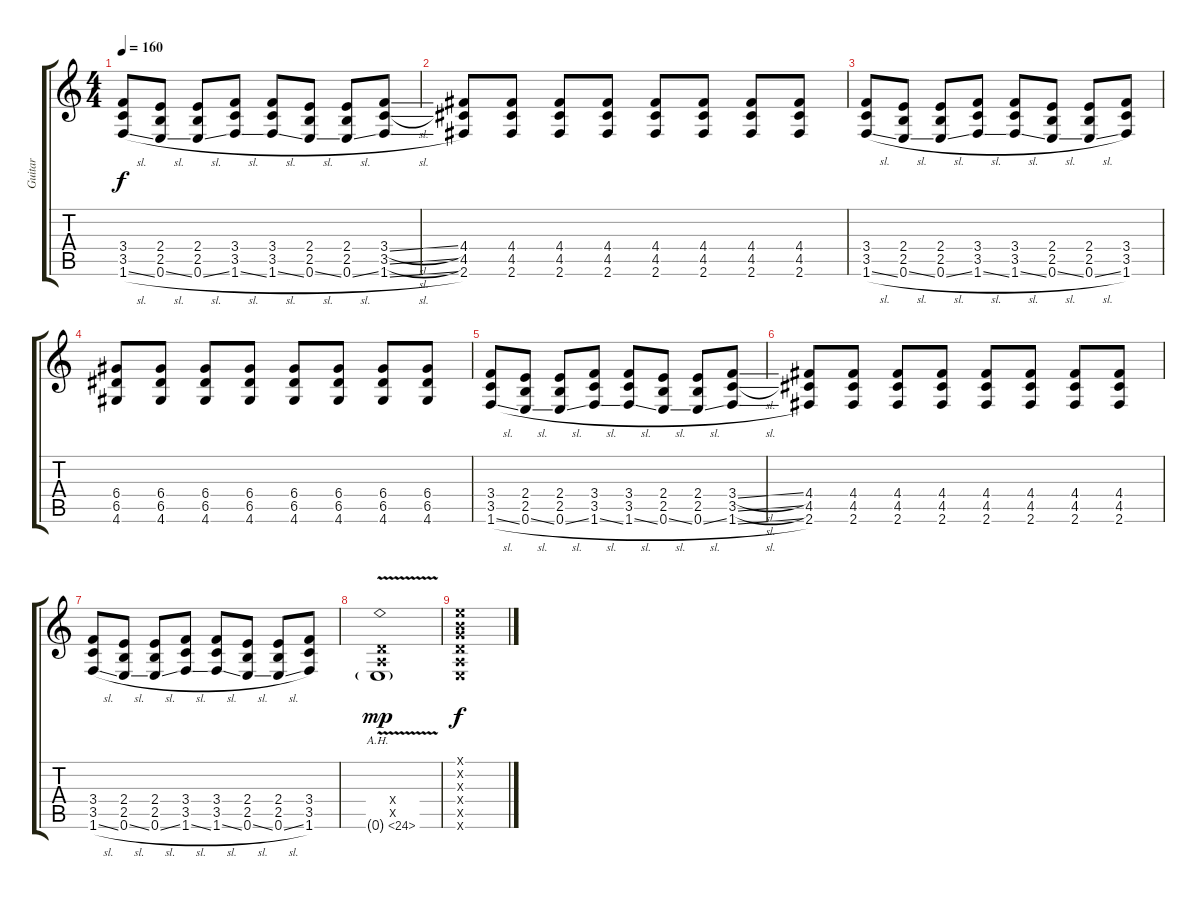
\track ("Guitar" "Guitar") {instrument distortionguitar}
\staff {score tabs}
\tuning (E4 B3 G3 D3 A2 E2) {hide}
\ts (4 4)
\tempo 160
\clef g2
\ks c
(3.4 3.5 1.6{sl}).8{dy f} (2.4 2.5 0.6{sl}).8 (2.4 2.5 0.6{sl}).8 (3.4 3.5 1.6{sl}).8 (3.4 3.5 1.6{sl}).8 (2.4 2.5 0.6{sl}).8 (2.4 2.5 0.6{sl}).8 (3.4{sl} 3.5{sl} 1.6{sl}).8 |
(4.4 4.5 2.6).8 (4.4 4.5 2.6).8 (4.4 4.5 2.6).8 (4.4 4.5 2.6).8 (4.4 4.5 2.6).8 (4.4 4.5 2.6).8 (4.4 4.5 2.6).8 (4.4 4.5 2.6).8 |
(3.4 3.5 1.6{sl}).8 (2.4 2.5 0.6{sl}).8 (2.4 2.5 0.6{sl}).8 (3.4 3.5 1.6{sl}).8 (3.4 3.5 1.6{sl}).8 (2.4 2.5 0.6{sl}).8 (2.4 2.5 0.6{sl}).8 (3.4 3.5 1.6).8 |
(6.4 6.5 4.6).8 (6.4 6.5 4.6).8 (6.4 6.5 4.6).8 (6.4 6.5 4.6).8 (6.4 6.5 4.6).8 (6.4 6.5 4.6).8 (6.4 6.5 4.6).8 (6.4 6.5 4.6).8 |
(3.4 3.5 1.6{sl}).8 (2.4 2.5 0.6{sl}).8 (2.4 2.5 0.6{sl}).8 (3.4 3.5 1.6{sl}).8 (3.4 3.5 1.6{sl}).8 (2.4 2.5 0.6{sl}).8 (2.4 2.5 0.6{sl}).8 (3.4{sl} 3.5{sl} 1.6{sl}).8 |
(4.4 4.5 2.6).8 (4.4 4.5 2.6).8 (4.4 4.5 2.6).8 (4.4 4.5 2.6).8 (4.4 4.5 2.6).8 (4.4 4.5 2.6).8 (4.4 4.5 2.6).8 (4.4 4.5 2.6).8 |
(3.4 3.5 1.6{sl}).8 (2.4 2.5 0.6{sl}).8 (2.4 2.5 0.6{sl}).8 (3.4 3.5 1.6{sl}).8 (3.4 3.5 1.6{sl}).8 (2.4 2.5 0.6{sl}).8 (2.4 2.5 0.6{sl}).8 (3.4 3.5 1.6).8 |
(0.4{x} 0.5{x} 0.6{ah 24 v g}).1{dy mp} |
(0.1{x} 0.2{x} 0.3{x} 0.4{x} 0.5{x} 0.6{x}).1{dy f}
